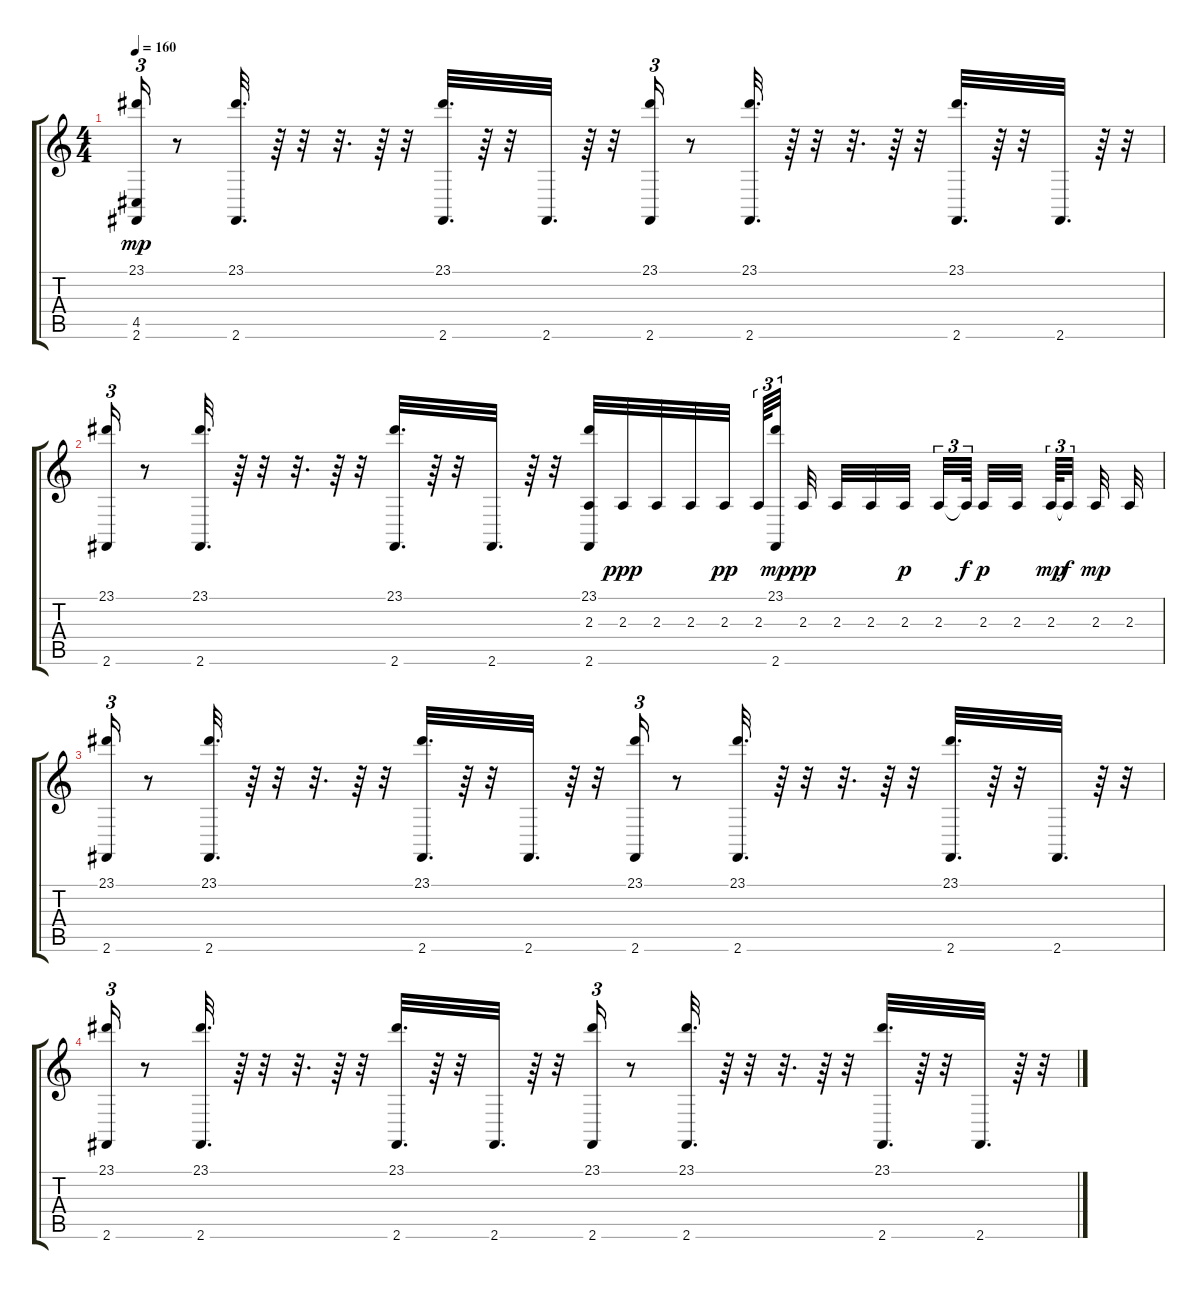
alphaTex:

\track "" {instrument celesta}
\staff {score tabs}
\tuning (E4 B3 G3 D3 A2 E2) {hide}
\ts (4 4)
\tempo 160
\clef g2
\ks c
(23.1 4.5 2.6).16{tu (3 2) dy mp} r.8 (23.1 2.6).32{d} r.64 r.32 r.32{d} r.64 r.32 (23.1 2.6).32{d} r.64 r.32 2.6.32{d} r.64 r.32 (23.1 2.6).16{tu (3 2)} r.8 (23.1 2.6).32{d} r.64 r.32 r.32{d} r.64 r.32 (23.1 2.6).32{d} r.64 r.32 2.6.32{d} r.64 r.32 |
(23.1 2.6).16{tu (3 2)} r.8 (23.1 2.6).32{d} r.64 r.32 r.32{d} r.64 r.32 (23.1 2.6).32{d} r.64 r.32 2.6.32{d} r.64 r.32 (23.1 2.3 2.6).32 2.3.32{dy ppp} 2.3.32 2.3.32 2.3.32{dy pp} 2.3.64{tu (3 2)} (23.1 2.6).32{tu (3 2) dy mp} 2.3.32{dy pp} 2.3.32 2.3.32 2.3.32{dy p} 2.3.32{tu (3 2)} 2.3{t}.64{tu (3 2) dy f} 2.3.32{dy p} 2.3.32 2.3.64{tu (3 2) dy mp} 2.3{t}.32{tu (3 2) dy f} 2.3.32{dy mp} 2.3.32 |
(23.1 2.6).16{tu (3 2)} r.8 (23.1 2.6).32{d} r.64 r.32 r.32{d} r.64 r.32 (23.1 2.6).32{d} r.64 r.32 2.6.32{d} r.64 r.32 (23.1 2.6).16{tu (3 2)} r.8 (23.1 2.6).32{d} r.64 r.32 r.32{d} r.64 r.32 (23.1 2.6).32{d} r.64 r.32 2.6.32{d} r.64 r.32 |
(23.1 2.6).16{tu (3 2)} r.8 (23.1 2.6).32{d} r.64 r.32 r.32{d} r.64 r.32 (23.1 2.6).32{d} r.64 r.32 2.6.32{d} r.64 r.32 (23.1 2.6).16{tu (3 2)} r.8 (23.1 2.6).32{d} r.64 r.32 r.32{d} r.64 r.32 (23.1 2.6).32{d} r.64 r.32 2.6.32{d} r.64 r.32
